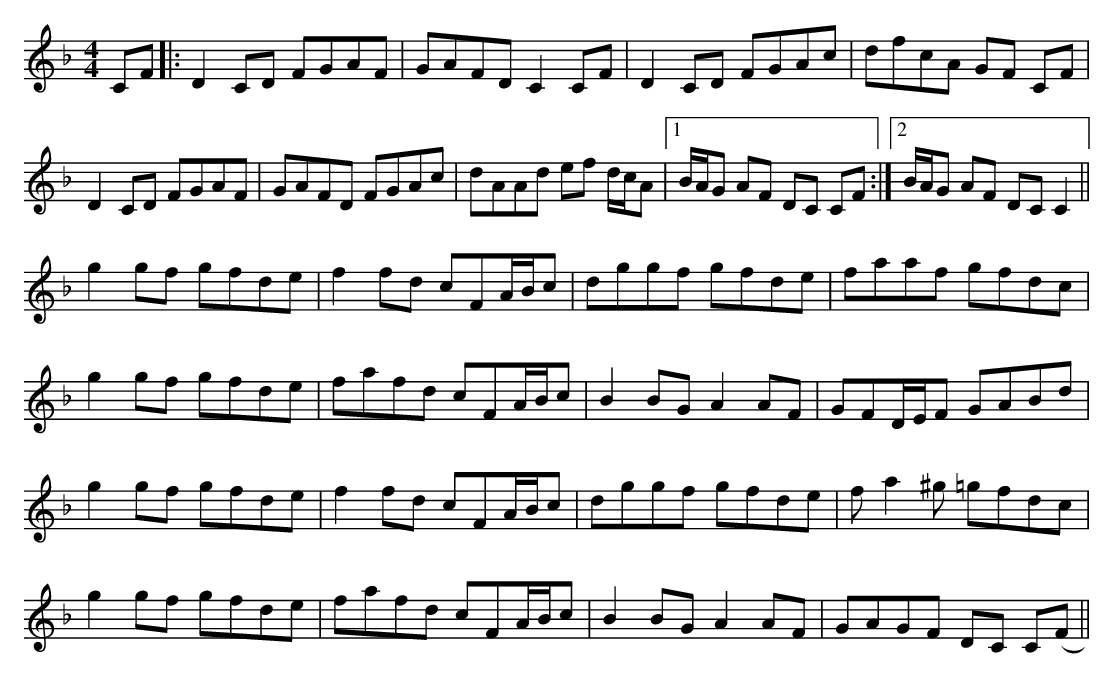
X:1
M:4/4
K:F
CF|:D2 CD FGAF|GAFD C2 CF|D2 CD FGAc|dfcA GF CF|
D2 CD FGAF|GAFD FGAc|dAAd ef d/c/A|1 B/A/G AF DC CF:|2 B/A/G AF DC C2||
g2 gf gfde|f2 fd cFA/B/c|dggf gfde|faaf gfdc|
g2 gf gfde|fafd cFA/B/c|B2 BG A2 AF|GFD/E/F GABd|
g2 gf gfde|f2 fd cFA/B/c|dggf gfde|fa2^g =gfdc|
g2 gf gfde|fafd cFA/B/c|B2 BG A2 AF|GAGF DC C(F||
